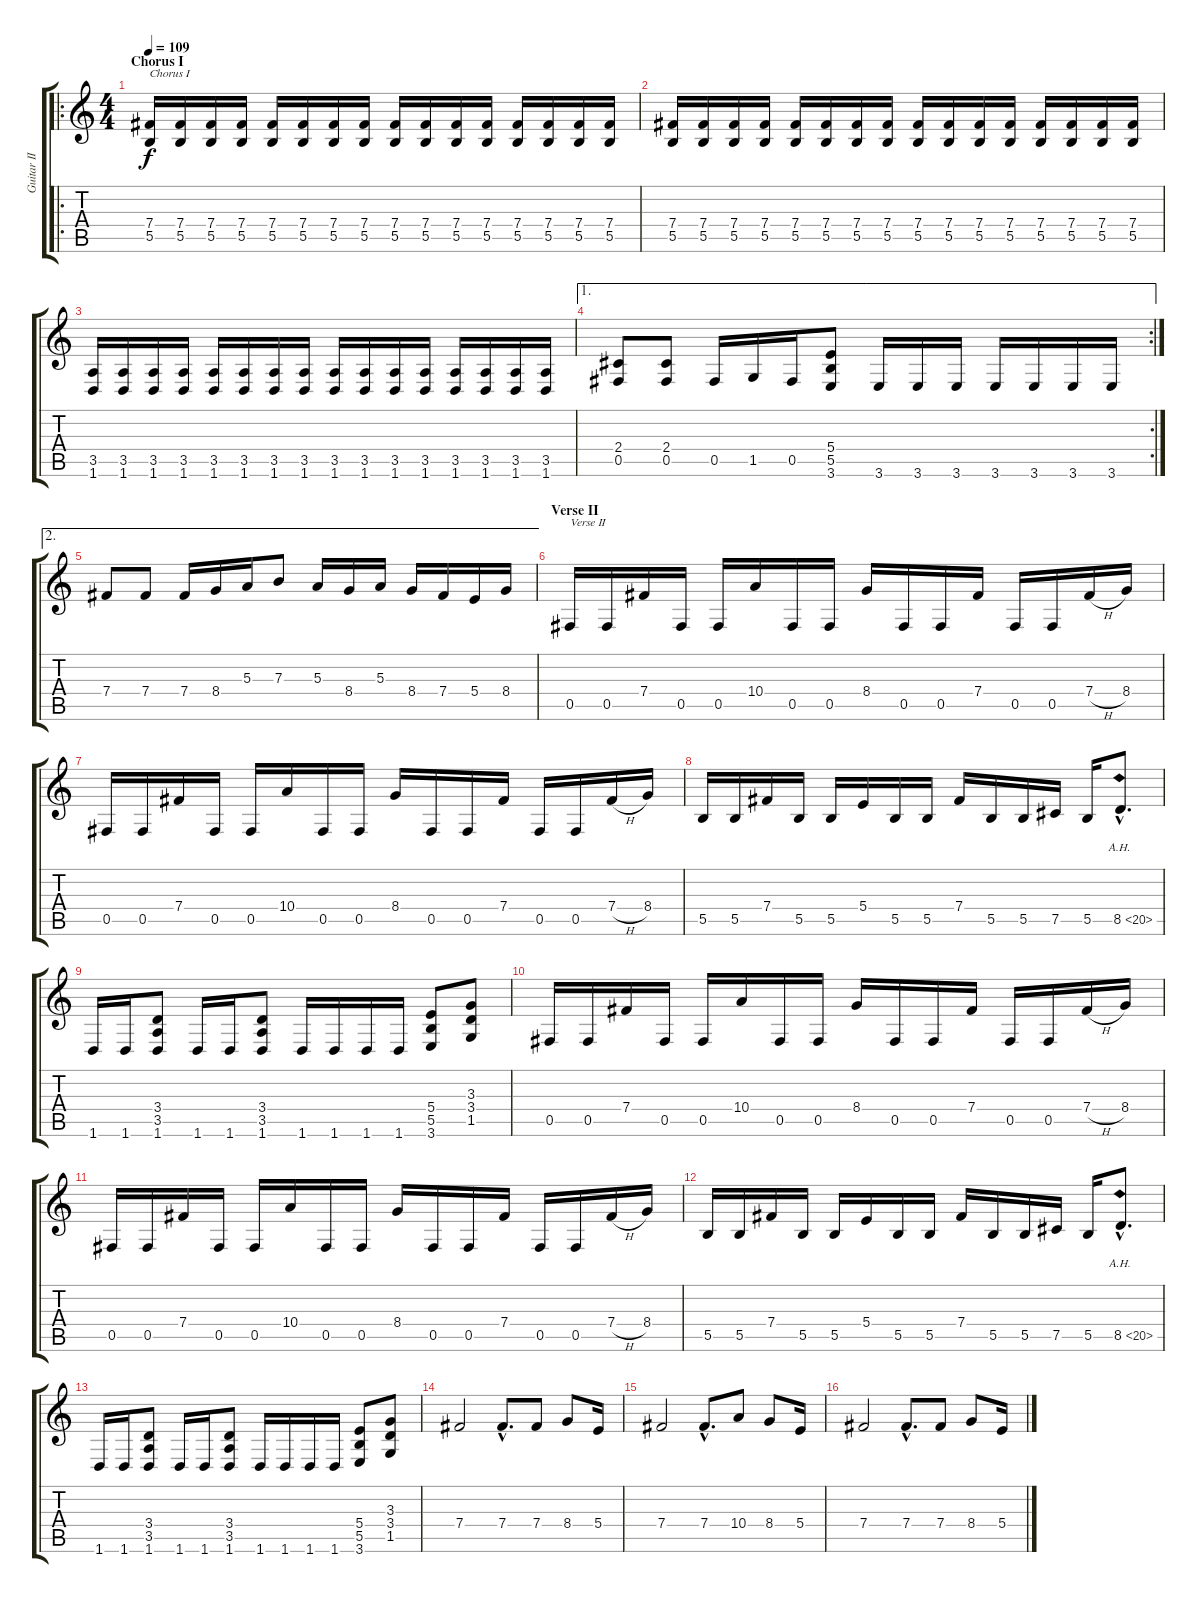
\track ("Guitar II [Henriksson]" "Guitar II ") {instrument distortionguitar}
\staff {score tabs}
\tuning (Db4 Ab3 E3 B2 Gb2 Db2) {hide}
\ro
\ts (4 4)
\section ("" "Chorus I")
\tempo 109
\clef g2
\ks c
(7.4 5.5).16{txt "Chorus I" dy f} (7.4 5.5).16 (7.4 5.5).16 (7.4 5.5).16 (7.4 5.5).16 (7.4 5.5).16 (7.4 5.5).16 (7.4 5.5).16 (7.4 5.5).16 (7.4 5.5).16 (7.4 5.5).16 (7.4 5.5).16 (7.4 5.5).16 (7.4 5.5).16 (7.4 5.5).16 (7.4 5.5).16 |
(7.4 5.5).16 (7.4 5.5).16 (7.4 5.5).16 (7.4 5.5).16 (7.4 5.5).16 (7.4 5.5).16 (7.4 5.5).16 (7.4 5.5).16 (7.4 5.5).16 (7.4 5.5).16 (7.4 5.5).16 (7.4 5.5).16 (7.4 5.5).16 (7.4 5.5).16 (7.4 5.5).16 (7.4 5.5).16 |
(3.5 1.6).16 (3.5 1.6).16 (3.5 1.6).16 (3.5 1.6).16 (3.5 1.6).16 (3.5 1.6).16 (3.5 1.6).16 (3.5 1.6).16 (3.5 1.6).16 (3.5 1.6).16 (3.5 1.6).16 (3.5 1.6).16 (3.5 1.6).16 (3.5 1.6).16 (3.5 1.6).16 (3.5 1.6).16 |
\ae 1
\rc 2
(2.4 0.5).8 (2.4 0.5).8 0.5.16 1.5.16 0.5.16 (5.4 5.5 3.6).8 3.6.16 3.6.16 3.6.16 3.6.16 3.6.16 3.6.16 3.6.16 |
\ae 2
7.4.8 7.4.8 7.4.16 8.4.16 5.3.16 7.3.8 5.3.16 8.4.16 5.3.16 8.4.16 7.4.16 5.4.16 8.4.16 |
\section ("" "Verse II")
0.5.16{txt "Verse II"} 0.5.16 7.4.16 0.5.16 0.5.16 10.4.16 0.5.16 0.5.16 8.4.16 0.5.16 0.5.16 7.4.16 0.5.16 0.5.16 7.4{h}.16 8.4.16 |
0.5.16 0.5.16 7.4.16 0.5.16 0.5.16 10.4.16 0.5.16 0.5.16 8.4.16 0.5.16 0.5.16 7.4.16 0.5.16 0.5.16 7.4{h}.16 8.4.16 |
5.5.16 5.5.16 7.4.16 5.5.16 5.5.16 5.4.16 5.5.16 5.5.16 7.4.16 5.5.16 5.5.16 7.5.16 5.5.16 8.5{ah 12 hac}.8{d} |
1.6.16 1.6.16 (3.4 3.5 1.6).8 1.6.16 1.6.16 (3.4 3.5 1.6).8 1.6.16 1.6.16 1.6.16 1.6.16 (5.4 5.5 3.6).8 (3.3 3.4 1.5).8 |
0.5.16 0.5.16 7.4.16 0.5.16 0.5.16 10.4.16 0.5.16 0.5.16 8.4.16 0.5.16 0.5.16 7.4.16 0.5.16 0.5.16 7.4{h}.16 8.4.16 |
0.5.16 0.5.16 7.4.16 0.5.16 0.5.16 10.4.16 0.5.16 0.5.16 8.4.16 0.5.16 0.5.16 7.4.16 0.5.16 0.5.16 7.4{h}.16 8.4.16 |
5.5.16 5.5.16 7.4.16 5.5.16 5.5.16 5.4.16 5.5.16 5.5.16 7.4.16 5.5.16 5.5.16 7.5.16 5.5.16 8.5{ah 12 hac}.8{d} |
1.6.16 1.6.16 (3.4 3.5 1.6).8 1.6.16 1.6.16 (3.4 3.5 1.6).8 1.6.16 1.6.16 1.6.16 1.6.16 (5.4 5.5 3.6).8 (3.3 3.4 1.5).8 |
7.4.2 7.4{hac}.8{d} 7.4.8 8.4.8 5.4.16 |
7.4.2 7.4{hac}.8{d} 10.4.8 8.4.8 5.4.16 |
7.4.2 7.4{hac}.8{d} 7.4.8 8.4.8 5.4.16
